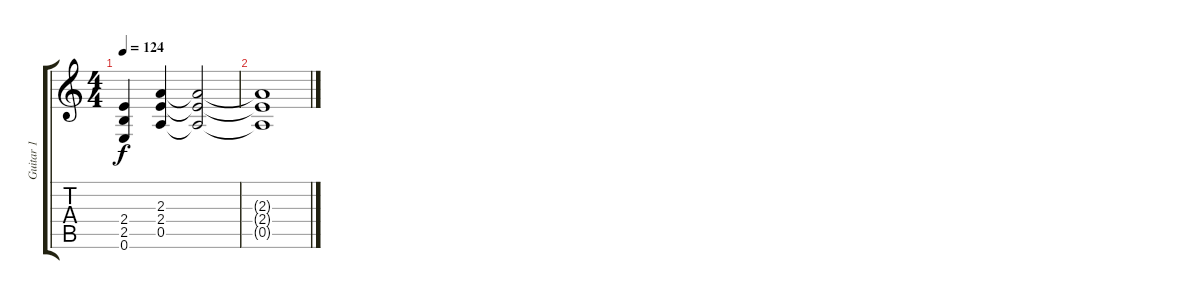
\track ("Guitar 1" "Guitar 1") {instrument electricguitarclean}
\staff {score tabs}
\tuning (E4 B3 G3 D3 A2 E2) {hide}
\ts (4 4)
\tempo 124
\clef g2
\ks c
(2.4{t} 2.5{t} 0.6{t}).4{dy f} (2.3 2.4 0.5).4 (2.3{t} 2.4{t} 0.5{t}).2 |
(2.3{t} 2.4{t} 0.5{t}).1
